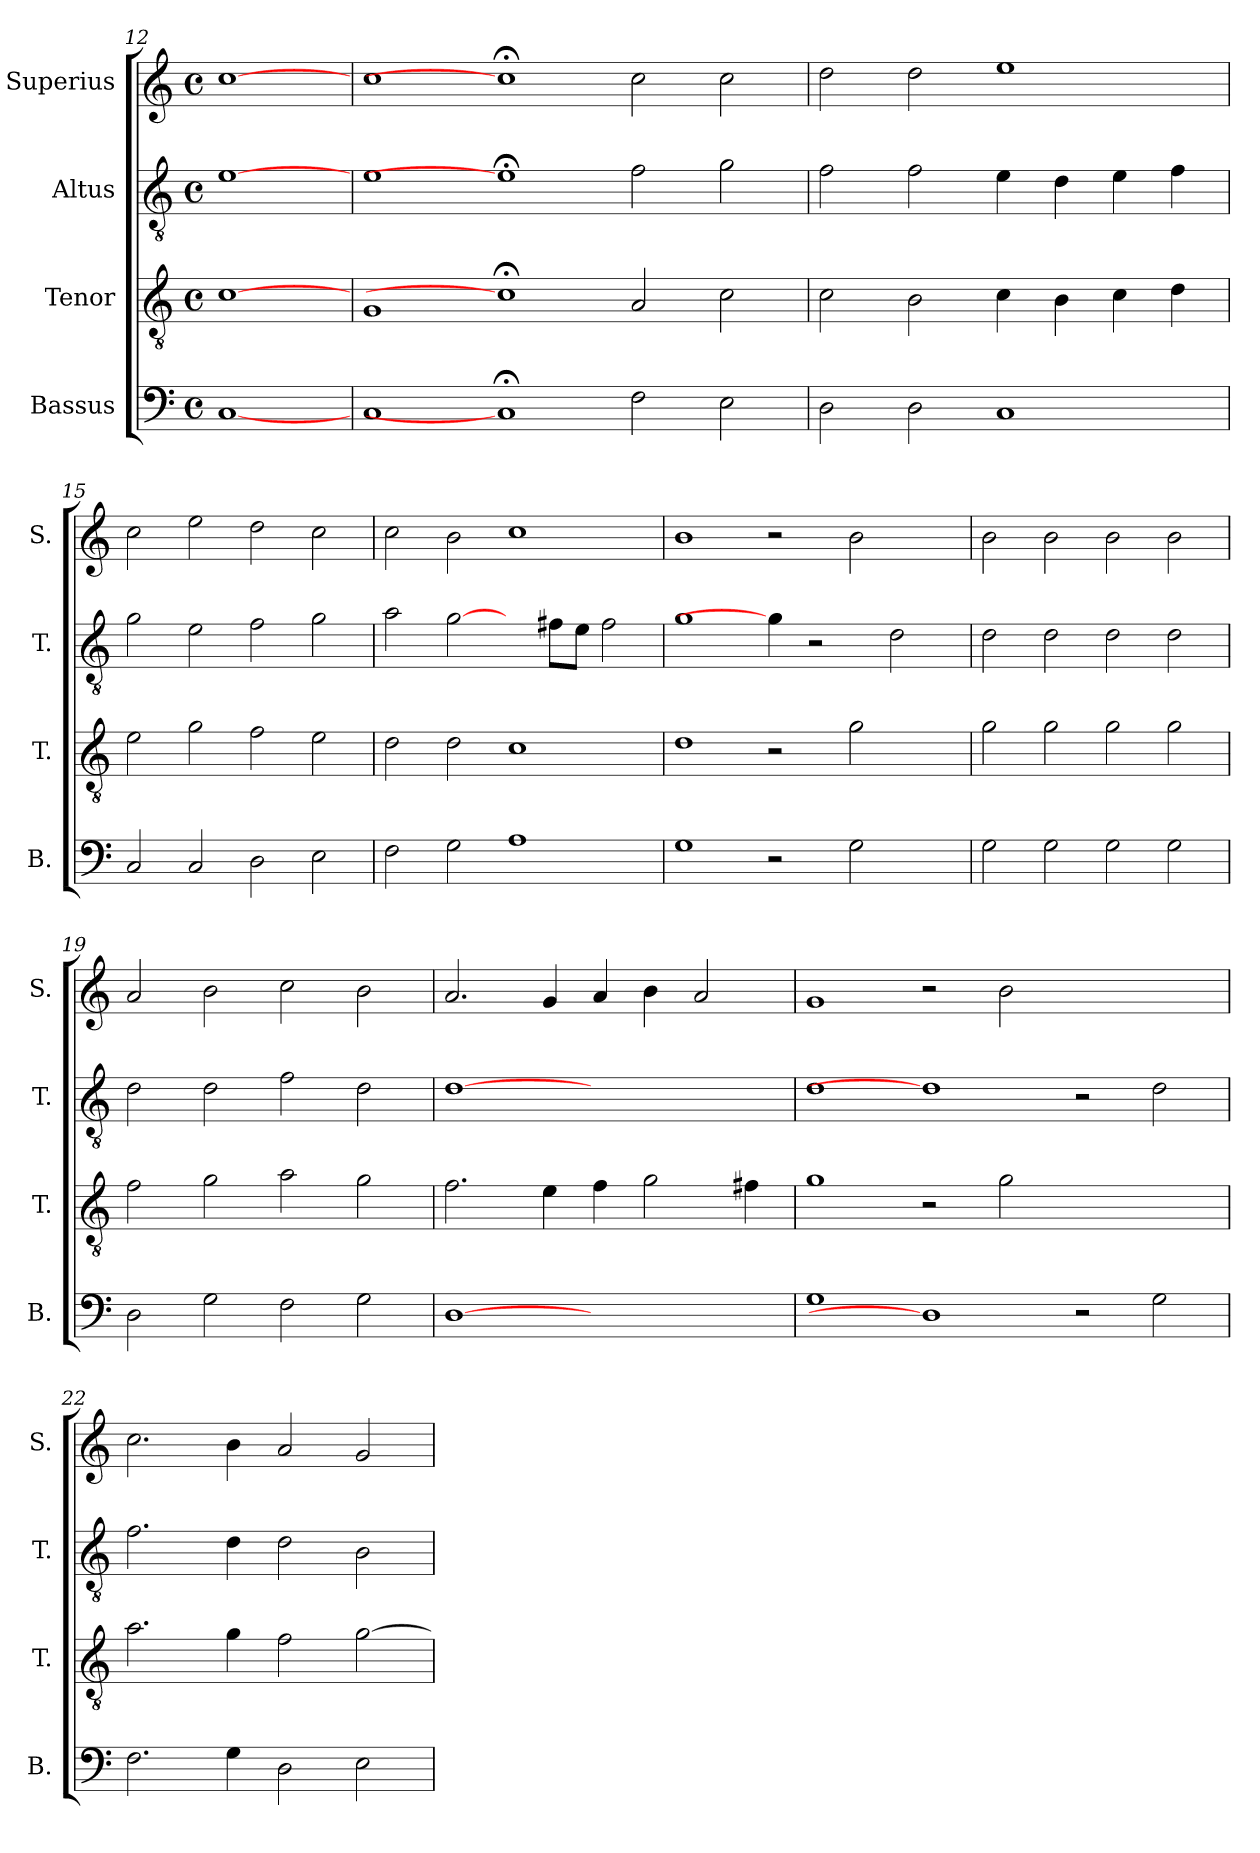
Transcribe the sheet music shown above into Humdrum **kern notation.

**kern	**kern	**kern	**kern
*part4	*part3	*part2	*part1
*staff4	*staff3	*staff2	*staff1
*I"Bassus	*I"Tenor	*I"Altus	*I"Superius
*I'B.	*I'T.	*I'T.	*I'S.
*clefF4	*clefGv2	*clefGv2	*clefG2
*	*ITrd7c12	*ITrd7c12	*
*k[]	*k[]	*k[]	*k[]
*C:	*C:	*C:	*C:
*M4/4	*M4/4	*M4/4	*M4/4
*met(c)	*met(c)	*met(c)	*met(c)
=12	=12	=12	=12
[1Ci	[1Ci	[1Ei	[1cci
=13	=13	=13	=13
1Ci	1GGi	1Ei	1cci
1C;i]	1C;i]	1E;i]	1cc;i]
2Fi\	2AAi/	2Fi\	2cci\
2Ei\	2Ci\	2Gi\	2cci\
=14	=14	=14	=14
2Di\	2Ci\	2Fi\	2ddi\
2Di\	2BBi\	2Fi\	2ddi\
1Ci	4Ci\	4Ei\	1eei
.	4BBi\	4Di\	.
.	4Ci\	4Ei\	.
.	4Di\	4Fi\	.
=15	=15	=15	=15
2Ci/	2Ei\	2Gi\	2cci\
2Ci/	2Gi\	2Ei\	2eei\
2Di\	2Fi\	2Fi\	2ddi\
2Ei\	2Ei\	2Gi\	2cci\
!!LO:PB:g=z
=16	=16	=16	=16
2Fi\	2Di\	2Ai\	2cci\
2Gi\	2Di\	[2Gi\	2bi\
1Ai	1Ci	4ryy	1cci
.	.	8F#Xi\L	.
.	.	8Ei\J	.
.	.	2F#i\	.
=17	=17	=17	=17
1Gi	1Di	1Gi	1bi
2r	2r	4Gi\]	2r
.	.	2r	.
2Gi\	2Gi\	.	2bi\
.	.	2Di\	.
4ryy	4ryy	.	4ryy
=18	=18	=18	=18
2Gi\	2Gi\	2Di\	2bi\
2Gi\	2Gi\	2Di\	2bi\
2Gi\	2Gi\	2Di\	2bi\
2Gi\	2Gi\	2Di\	2bi\
=19	=19	=19	=19
2Di\	2Fi\	2Di\	2ai/
2Gi\	2Gi\	2Di\	2bi\
2Fi\	2Ai\	2Fi\	2cci\
2Gi\	2Gi\	2Di\	2bi\
=20	=20	=20	=20
[1Di	2.Fi\	[1Di	2.ai/
.	4Ei\	.	4gi/
1ryy	4Fi\	1ryy	4ai/
.	2Gi\	.	4bi\
.	.	.	2ai/
.	4F#Xi\	.	.
!!LO:LB:g=z
=21	=21	=21	=21
1Gi	1Gi	1Di	1gi
1Di]	2r	1Di]	2r
.	2Gi\	.	2bi\
2r	1ryy	2r	1ryy
2Gi\	.	2Di\	.
=22	=22	=22	=22
2.Fi\	2.Ai\	2.Fi\	2.cci\
4Gi\	4Gi\	4Di\	4bi\
2Di\	2Fi\	2Di\	2ai/
2Ei\	[>2Gi\	2BBi\	2gi/
=	=	=	=
*-	*-	*-	*-
